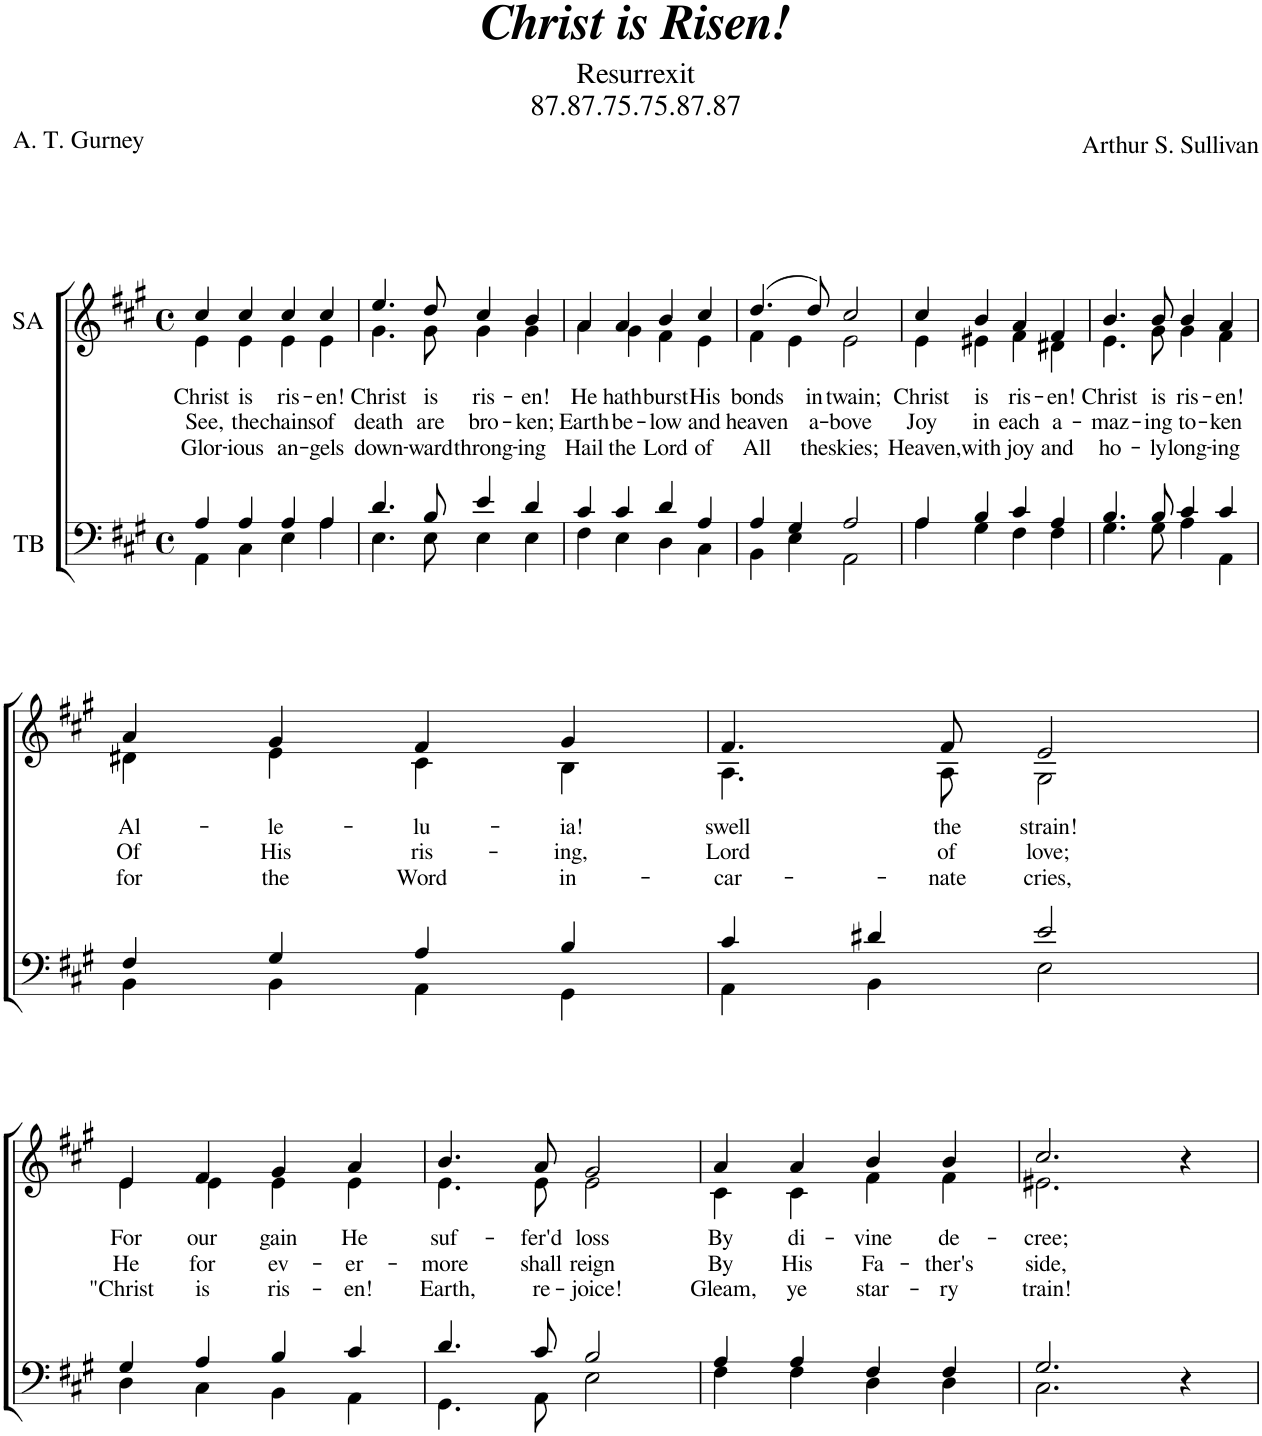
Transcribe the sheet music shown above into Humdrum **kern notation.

**kern	**kern	**text	**text	**text
*part2	*part1	*part1	*part1	*part1
*staff2	*staff1	*staff1	*staff1	*staff1
*I"TB	*I"SA	*	*	*
*clefF4	*clefG2	*	*	*
*k[f#c#g#]	*k[f#c#g#]	*	*	*
*M4/4	*M4/4	*	*	*
*met(c)	*met(c)	*	*	*
=1	=1	=1	=1	=1
*^	*	*	*	*
!	!	!	!LO:LY:b	!LO:LY:b	!LO:LY:b
*	*	*^	*	*	*
4A/	4AA\	4cc#/	4e\	Christ	See,	Glor-
!	!	!	!	!LO:LY:b	!LO:LY:b	!LO:LY:b
4A/	4C#\	4cc#/	4e\	is	the	-ious
!	!	!	!	!LO:LY:b	!LO:LY:b	!LO:LY:b
4A/	4E\	4cc#/	4e\	ris-	chains	an-
!	!	!	!	!LO:LY:b	!LO:LY:b	!LO:LY:b
4A/	4A\	4cc#/	4e\	-en!	of	-gels
=2	=2	=2	=2	=2	=2	=2
!	!	!	!	!LO:LY:b	!LO:LY:b	!LO:LY:b
4.d/	4.E\	4.ee/	4.g#\	Christ	death	down-
!	!	!	!	!LO:LY:b	!LO:LY:b	!LO:LY:b
8B/	8E\	8dd/	8g#\	is	are	-ward
!	!	!	!	!LO:LY:b	!LO:LY:b	!LO:LY:b
4e/	4E\	4cc#/	4g#\	ris-	bro-	throng-
!	!	!	!	!LO:LY:b	!LO:LY:b	!LO:LY:b
4d/	4E\	4b/	4g#\	-en!	-ken;	-ing
=3	=3	=3	=3	=3	=3	=3
!	!	!	!	!LO:LY:b	!LO:LY:b	!LO:LY:b
4c#/	4F#\	4a/	4a\	He	Earth	Hail
!	!	!	!	!LO:LY:b	!LO:LY:b	!LO:LY:b
4c#/	4E\	4a/	4g#\	hath	be-	the
!	!	!	!	!LO:LY:b	!LO:LY:b	!LO:LY:b
4d/	4D\	4b/	4f#\	burst	-low	Lord
!	!	!	!	!LO:LY:b	!LO:LY:b	!LO:LY:b
4A/	4C#\	4cc#/	4e\	His	and	of
=4	=4	=4	=4	=4	=4	=4
!	!	!	!	!LO:LY:b	!LO:LY:b	!LO:LY:b
4A/	4BB\	(4.dd/	4f#\	bonds	heaven	All
4G#/	4E\	.	4e\	.	.	.
!	!	!	!	!LO:LY:b	!LO:LY:b	!LO:LY:b
.	.	8dd/)	.	in	a-	the
!	!	!	!	!LO:LY:b	!LO:LY:b	!LO:LY:b
2A/	2AA\	2cc#/	2e\	twain;	-bove	skies;
=5	=5	=5	=5	=5	=5	=5
!	!	!	!	!LO:LY:b	!LO:LY:b	!LO:LY:b
4A/	4A\	4cc#/	4e\	Christ	Joy	Heaven,
!	!	!	!	!LO:LY:b	!LO:LY:b	!LO:LY:b
4B/	4G#\	4b/	4e#X\	is	in	with
!	!	!	!	!LO:LY:b	!LO:LY:b	!LO:LY:b
4c#/	4F#\	4a/	4f#\	ris-	each	joy
!	!	!	!	!LO:LY:b	!LO:LY:b	!LO:LY:b
4A/	4F#\	4f#/	4d#X\	-en!	a-	and
=6	=6	=6	=6	=6	=6	=6
!	!	!	!	!LO:LY:b	!LO:LY:b	!LO:LY:b
4.B/	4.G#\	4.b/	4.e\	Christ	-maz-	ho-
!	!	!	!	!LO:LY:b	!LO:LY:b	!LO:LY:b
8B/	8G#\	8b/	8g#\	is	-ing	-ly
!	!	!	!	!LO:LY:b	!LO:LY:b	!LO:LY:b
4c#/	4A\	4b/	4g#\	ris-	to-	long-
!	!	!	!	!LO:LY:b	!LO:LY:b	!LO:LY:b
4c#/	4AA\	4a/	4f#\	-en!	-ken	-ing
!!LO:LB:g=z	!!
=7	=7	=7	=7	=7	=7	=7
!	!	!	!	!LO:LY:b	!LO:LY:b	!LO:LY:b
4F#/	4BB\	4a/	4d#X\	Al-	Of	for
!	!	!	!	!LO:LY:b	!LO:LY:b	!LO:LY:b
4G#/	4BB\	4g#/	4e\	-le-	His	the
!	!	!	!	!LO:LY:b	!LO:LY:b	!LO:LY:b
4A/	4AA\	4f#/	4c#\	-lu-	ris-	Word
!	!	!	!	!LO:LY:b	!LO:LY:b	!LO:LY:b
4B/	4GG#\	4g#/	4B\	-ia!	-ing,	in-
=8	=8	=8	=8	=8	=8	=8
!	!	!	!	!LO:LY:b	!LO:LY:b	!LO:LY:b
4c#/	4AA\	4.f#/	4.A\	swell	Lord	-car-
4d#X/	4BB\	.	.	.	.	.
!	!	!	!	!LO:LY:b	!LO:LY:b	!LO:LY:b
.	.	8f#/	8A\	the	of	-nate
!	!	!	!	!LO:LY:b	!LO:LY:b	!LO:LY:b
2e/	2E\	2e/	2G#\	strain!	love;	cries,
!!LO:LB:g=z	!!
=9	=9	=9	=9	=9	=9	=9
!	!	!	!	!LO:LY:b	!LO:LY:b	!LO:LY:b
4G#/	4D\	4e/	4e\	For	He	"Christ
!	!	!	!	!LO:LY:b	!LO:LY:b	!LO:LY:b
4A/	4C#\	4f#/	4e\	our	for	is
!	!	!	!	!LO:LY:b	!LO:LY:b	!LO:LY:b
4B/	4BB\	4g#/	4e\	gain	ev-	ris-
!	!	!	!	!LO:LY:b	!LO:LY:b	!LO:LY:b
4c#/	4AA\	4a/	4e\	He	-er-	-en!
=10	=10	=10	=10	=10	=10	=10
!	!	!	!	!LO:LY:b	!LO:LY:b	!LO:LY:b
4.d/	4.GG#\	4.b/	4.e\	suf-	-more	Earth,
!	!	!	!	!LO:LY:b	!LO:LY:b	!LO:LY:b
8c#/	8AA\	8a/	8e\	-fer'd	shall	re-
!	!	!	!	!LO:LY:b	!LO:LY:b	!LO:LY:b
2B/	2E\	2g#/	2e\	loss	reign	-joice!
=11	=11	=11	=11	=11	=11	=11
!	!	!	!	!LO:LY:b	!LO:LY:b	!LO:LY:b
4A/	4F#\	4a/	4c#\	By	By	Gleam,
!	!	!	!	!LO:LY:b	!LO:LY:b	!LO:LY:b
4A/	4F#\	4a/	4c#\	di-	His	ye
!	!	!	!	!LO:LY:b	!LO:LY:b	!LO:LY:b
4F#/	4D\	4b/	4f#\	-vine	Fa-	star-
!	!	!	!	!LO:LY:b	!LO:LY:b	!LO:LY:b
4F#/	4D\	4b/	4f#\	de-	-ther's	-ry
=12	=12	=12	=12	=12	=12	=12
!	!	!	!	!LO:LY:b	!LO:LY:b	!LO:LY:b
2.G#/	2.C#\	2.cc#/	2.e#X\	-cree;	side,	train!
4r	4ryy	4r	4ryy	.	.	.
*v	*v	*	*	*	*	*
*	*v	*v	*	*	*
=	=	=	=	=
*-	*-	*-	*-	*-
